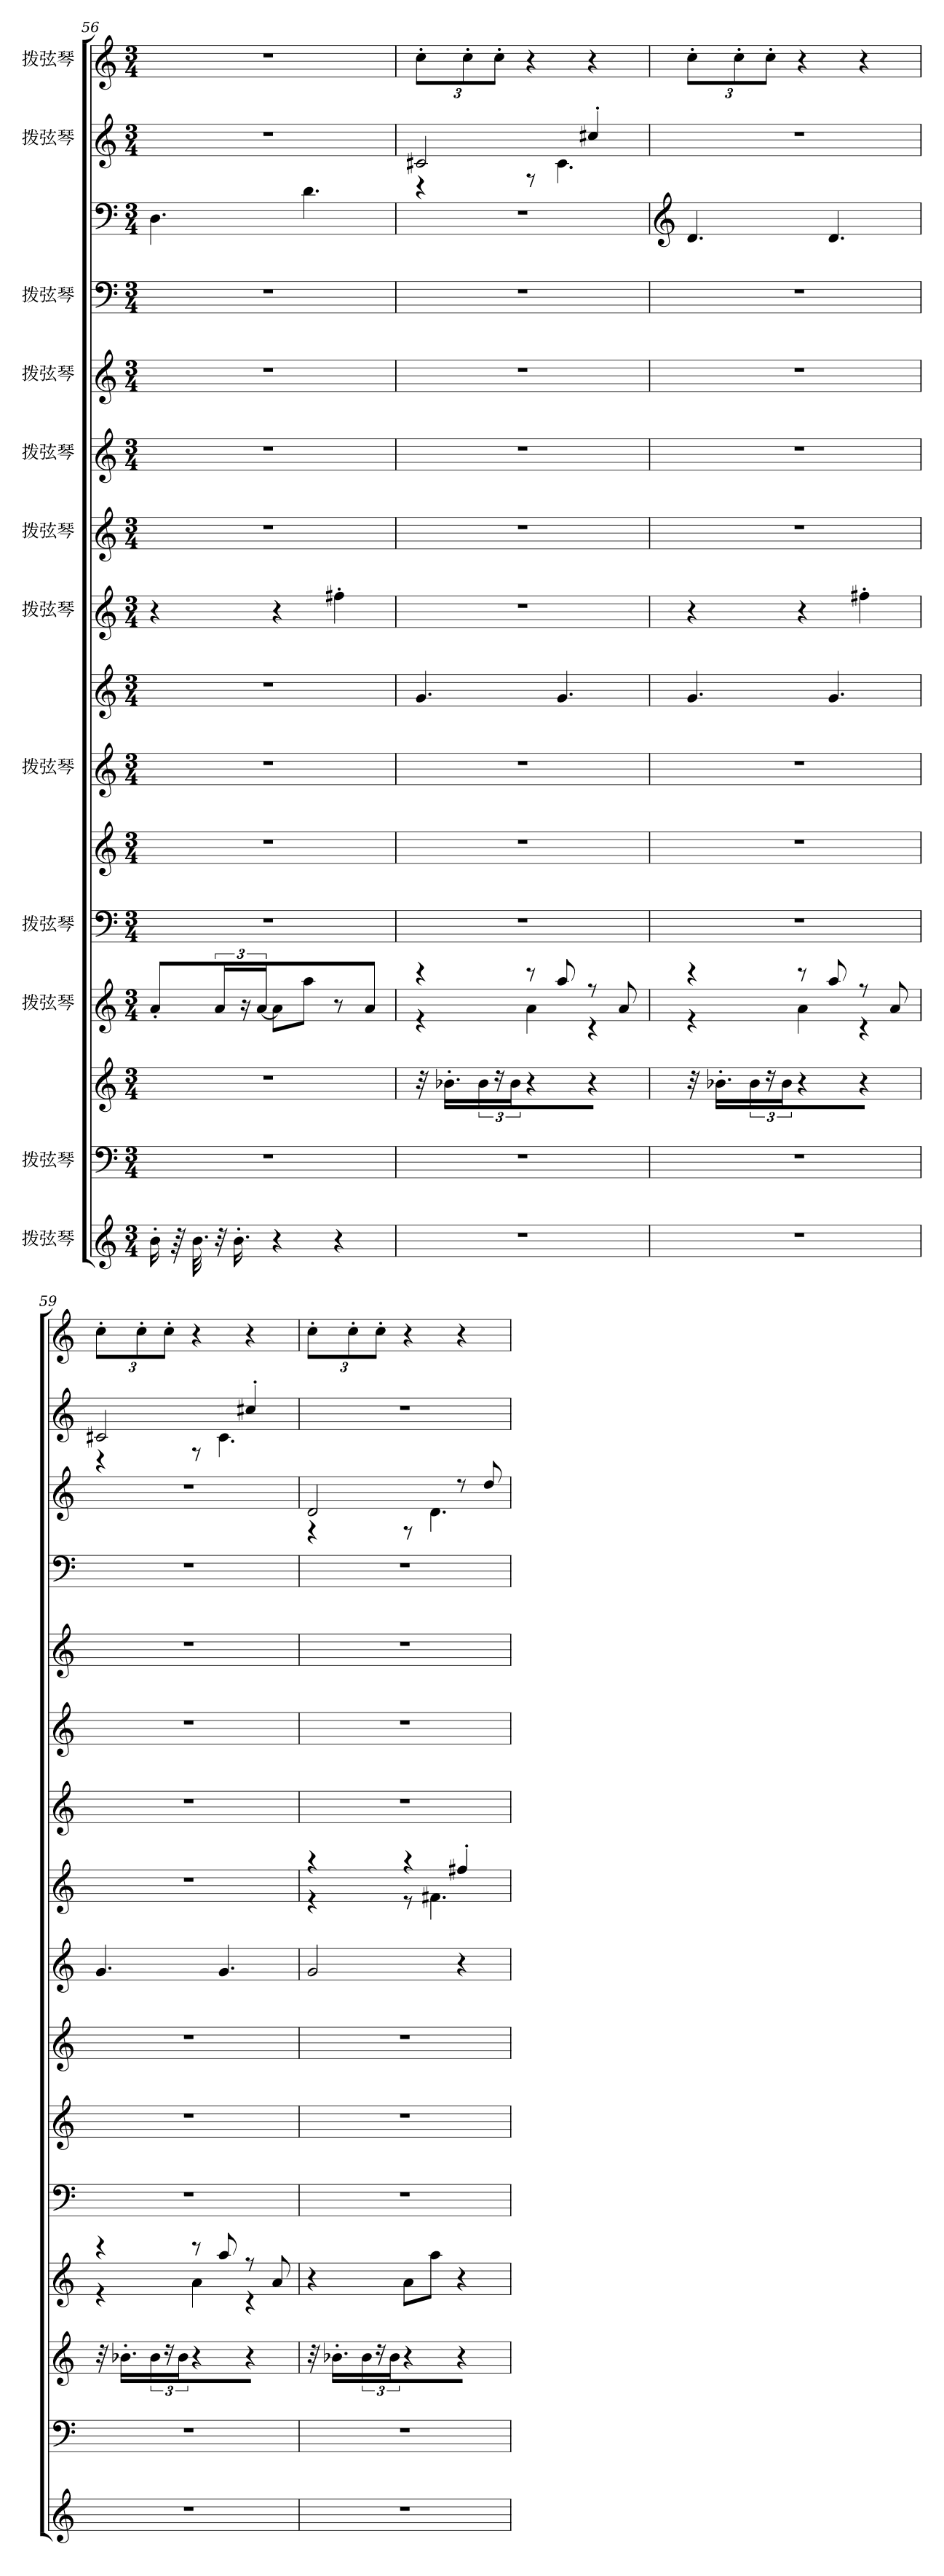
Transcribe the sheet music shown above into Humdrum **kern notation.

**kern	**kern	**kern	**kern	**kern	**kern	**kern	**kern	**kern	**kern	**kern	**kern	**kern	**kern	**kern	**kern
*part12	*part11	*part11	*part10	*part9	*part9	*part8	*part8	*part7	*part6	*part5	*part4	*part3	*part3	*part2	*part1
*staff16	*staff15	*staff14	*staff13	*staff12	*staff11	*staff10	*staff9	*staff8	*staff7	*staff6	*staff5	*staff4	*staff3	*staff2	*staff1
*I"拨弦琴	*I"拨弦琴	*	*I"拨弦琴	*I"拨弦琴	*	*I"拨弦琴	*	*I"拨弦琴	*I"拨弦琴	*I"拨弦琴	*I"拨弦琴	*I"拨弦琴	*	*I"拨弦琴	*I"拨弦琴
*clefG2	*clefF4	*clefG2	*clefG2	*clefF4	*clefG2	*clefG2	*clefG2	*clefG2	*clefG2	*clefG2	*clefG2	*clefF4	*clefF4	*clefG2	*clefG2
*k[]	*k[]	*k[]	*k[]	*k[]	*k[]	*k[]	*k[]	*k[]	*k[]	*k[]	*k[]	*k[]	*k[]	*k[]	*k[]
*M3/4	*M3/4	*M3/4	*M3/4	*M3/4	*M3/4	*M3/4	*M3/4	*M3/4	*M3/4	*M3/4	*M3/4	*M3/4	*M3/4	*M3/4	*M3/4
=56	=56	=56	=56	=56	=56	=56	=56	=56	=56	=56	=56	=56	=56	=56	=56
16b'\	2.r	2.r	8a'/L	2.r	2.r	2.r	2.r	4r	2.r	2.r	2.r	2.r	4.D\	2.r	2.r
64r	.	.	.	.	.	.	.	.	.	.	.	.	.	.	.
32.b\	.	.	.	.	.	.	.	.	.	.	.	.	.	.	.
32r	.	.	24a/Jk	.	.	.	.	.	.	.	.	.	.	.	.
16.b'\	.	.	.	.	.	.	.	.	.	.	.	.	.	.	.
.	.	.	24r	.	.	.	.	.	.	.	.	.	.	.	.
.	.	.	[24a/	.	.	.	.	.	.	.	.	.	.	.	.
4r	.	.	8a\L]	.	.	.	.	4r	.	.	.	.	.	.	.
.	.	.	8aa\J	.	.	.	.	.	.	.	.	.	4.d\	.	.
4r	.	.	8r	.	.	.	.	4ff#X'\	.	.	.	.	.	.	.
.	.	.	8a/	.	.	.	.	.	.	.	.	.	.	.	.
=57	=57	=57	=57	=57	=57	=57	=57	=57	=57	=57	=57	=57	=57	=57	=57
*	*	*	*^	*	*	*	*	*	*	*	*	*	*	*^	*
*	*	*	*	*	*	*	*	*	*	*	*	*	*	*	*	*	*Xbrackettup
2.r	2.r	32r	4r	4r	2.r	2.r	2.r	4.g/	2.r	2.r	2.r	2.r	2.r	2.r	2c#X/	4r	12cc'\L
.	.	16.b-X'\LL	.	.	.	.	.	.	.	.	.	.	.	.	.	.	.
.	.	.	.	.	.	.	.	.	.	.	.	.	.	.	.	.	12cc'\
.	.	24b-\JJ	.	.	.	.	.	.	.	.	.	.	.	.	.	.	.
.	.	24r	.	.	.	.	.	.	.	.	.	.	.	.	.	.	12cc'\J
.	.	24b-\	.	.	.	.	.	.	.	.	.	.	.	.	.	.	.
.	.	4r	8r	4a\	.	.	.	.	.	.	.	.	.	.	.	8r	4r
.	.	.	8aa/	.	.	.	.	4.g/	.	.	.	.	.	.	.	4.c#\	.
.	.	4r	8r	4r	.	.	.	.	.	.	.	.	.	.	4cc#X'/	.	4r
.	.	.	8a/	.	.	.	.	.	.	.	.	.	.	.	.	.	.
*	*	*	*	*	*	*	*	*	*	*	*	*	*	*	*v	*v	*
!!LO:PB:g=z
=58	=58	=58	=58	=58	=58	=58	=58	=58	=58	=58	=58	=58	=58	=58	=58	=58
*	*	*	*	*	*	*	*	*	*	*	*	*	*	*clefG2	*	*
2.r	2.r	32r	4r	4r	2.r	2.r	2.r	4.g/	4r	2.r	2.r	2.r	2.r	4.d/	2.r	12cc'\L
.	.	16.b-X'\LL	.	.	.	.	.	.	.	.	.	.	.	.	.	.
.	.	.	.	.	.	.	.	.	.	.	.	.	.	.	.	12cc'\
.	.	24b-\JJ	.	.	.	.	.	.	.	.	.	.	.	.	.	.
.	.	24r	.	.	.	.	.	.	.	.	.	.	.	.	.	12cc'\J
.	.	24b-\	.	.	.	.	.	.	.	.	.	.	.	.	.	.
.	.	4r	8r	4a\	.	.	.	.	4r	.	.	.	.	.	.	4r
.	.	.	8aa/	.	.	.	.	4.g/	.	.	.	.	.	4.d/	.	.
.	.	4r	8r	4r	.	.	.	.	4ff#X'\	.	.	.	.	.	.	4r
.	.	.	8a/	.	.	.	.	.	.	.	.	.	.	.	.	.
=59	=59	=59	=59	=59	=59	=59	=59	=59	=59	=59	=59	=59	=59	=59	=59	=59
*	*	*	*	*	*	*	*	*	*	*	*	*	*	*	*^	*
2.r	2.r	32r	4r	4r	2.r	2.r	2.r	4.g/	2.r	2.r	2.r	2.r	2.r	2.r	2c#X/	4r	12cc'\L
.	.	16.b-X'\LL	.	.	.	.	.	.	.	.	.	.	.	.	.	.	.
.	.	.	.	.	.	.	.	.	.	.	.	.	.	.	.	.	12cc'\
.	.	24b-\JJ	.	.	.	.	.	.	.	.	.	.	.	.	.	.	.
.	.	24r	.	.	.	.	.	.	.	.	.	.	.	.	.	.	12cc'\J
.	.	24b-\	.	.	.	.	.	.	.	.	.	.	.	.	.	.	.
.	.	4r	8r	4a\	.	.	.	.	.	.	.	.	.	.	.	8r	4r
.	.	.	8aa/	.	.	.	.	4.g/	.	.	.	.	.	.	.	4.c#\	.
.	.	4r	8r	4r	.	.	.	.	.	.	.	.	.	.	4cc#X'/	.	4r
.	.	.	8a/	.	.	.	.	.	.	.	.	.	.	.	.	.	.
*	*	*	*v	*v	*	*	*	*	*	*	*	*	*	*	*v	*v	*
=60	=60	=60	=60	=60	=60	=60	=60	=60	=60	=60	=60	=60	=60	=60	=60
*	*	*	*	*	*	*	*	*^	*	*	*	*	*^	*	*
2.r	2.r	32r	4r	2.r	2.r	2.r	2g/	4r	4r	2.r	2.r	2.r	2.r	2d/	4r	2.r	12cc'\L
.	.	16.b-X'\LL	.	.	.	.	.	.	.	.	.	.	.	.	.	.	.
.	.	.	.	.	.	.	.	.	.	.	.	.	.	.	.	.	12cc'\
.	.	24b-\JJ	.	.	.	.	.	.	.	.	.	.	.	.	.	.	.
.	.	24r	.	.	.	.	.	.	.	.	.	.	.	.	.	.	12cc'\J
.	.	24b-\	.	.	.	.	.	.	.	.	.	.	.	.	.	.	.
.	.	4r	8a\L	.	.	.	.	4r	8r	.	.	.	.	.	8r	.	4r
.	.	.	8aa\J	.	.	.	.	.	4.f#X\	.	.	.	.	.	4.d\	.	.
.	.	4r	4r	.	.	.	4r	4ff#X'/	.	.	.	.	.	8r	.	.	4r
.	.	.	.	.	.	.	.	.	.	.	.	.	.	8dd/	.	.	.
*	*	*	*	*	*	*	*	*v	*v	*	*	*	*	*v	*v	*	*
=	=	=	=	=	=	=	=	=	=	=	=	=	=	=	=
*-	*-	*-	*-	*-	*-	*-	*-	*-	*-	*-	*-	*-	*-	*-	*-
